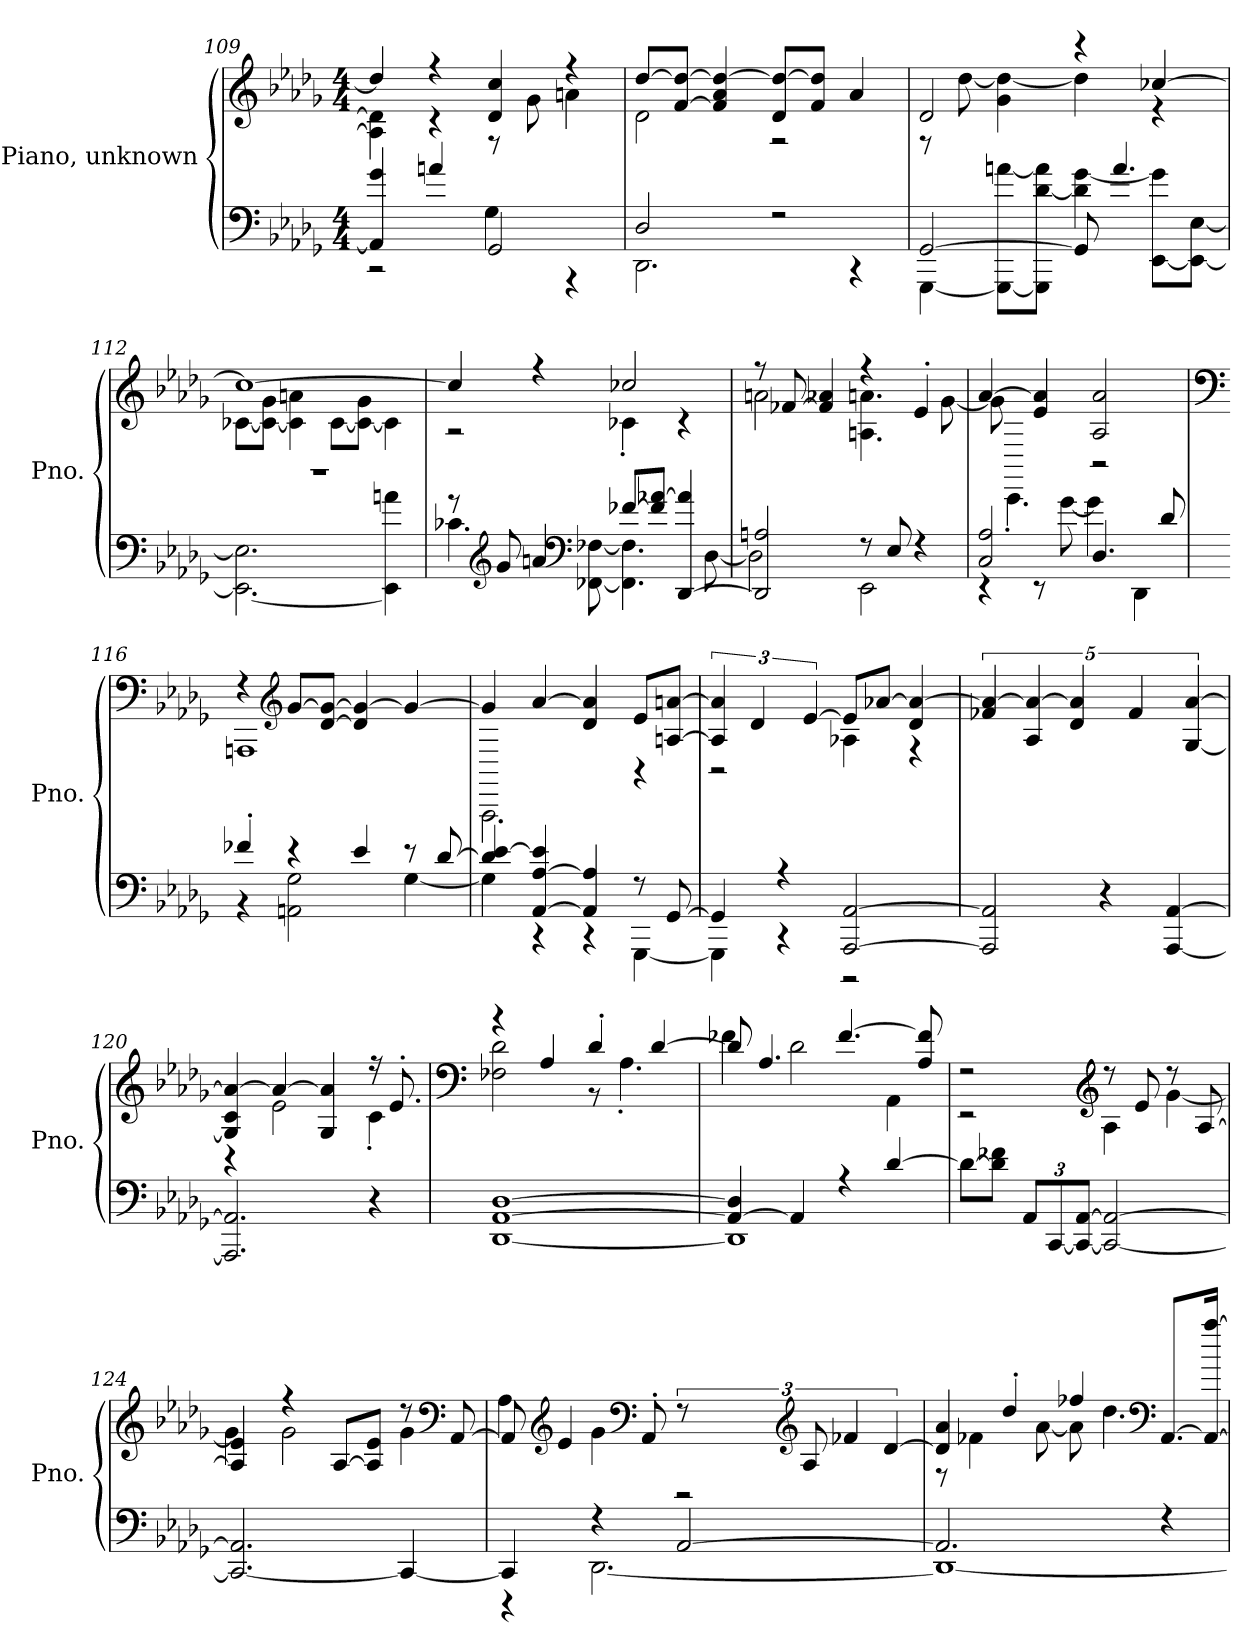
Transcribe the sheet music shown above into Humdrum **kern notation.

**kern	**kern
*part1	*part1
*staff2	*staff1
*I"Piano, unknown	*
*I'Pno.	*
*clefF4	*clefG2
*k[b-e-a-d-g-]	*k[b-e-a-d-g-]
*M4/4	*M4/4
=109	=109
*^	*^
4AA/] 4g-/	2r	4dd/]	4A\] 4d-\]
4an/	.	4r	4r
2GG-/	4G-\	4d-/ 4cc/	8r
.	.	.	8g-\
.	4r	4r	4an\
!!LO:LB:g=z	!!
=110	=110	=110	=110
2D-/	2.DD-\	[8dd-/L	2d-\
.	.	[8f/ 8dd-/_J	.
.	.	4f/] 4a-/ 4dd-/_	.
2r	.	8d-/ 8dd-/_L	2r
.	.	8f/ 8dd-/]J	.
.	4r	4a-/	.
=111	=111	=111	=111
[2GG-/	[4GGG-\	2d-/	8r
.	.	.	[8dd-\
.	8GGG-\_ [8an\L	.	4g-\ 4dd-\_
.	8GGG-\] [8d-\ 8a\]J	.	.
8GG-/]	4d-\] [4g-\	4r	4dd-\]
4.a/	.	.	.
.	[8EE-\ 8g-\]L	[4cc-X/	4r
.	8EE-\_ [8E-\J	.	.
=112	=112	=112	=112
1r	2.EE-\_ 2.E-\]	1cc-_	[8c-X\L
.	.	.	8c-\_ 8g-\J
.	.	.	4c-\] 4an\
.	.	.	[8c-\L
.	.	.	8c-\_ 8g-\J
.	4EE-\] 4an\	.	4c-\]
!!LO:LB:g=z	!!
=113	=113	=113	=113
8r	4.c-X\	4cc-/]	2r
*clefG2	*	*	*
8g-/	.	.	.
4an/	.	4r	.
*clefF4	*	*	*
.	[8FF-X\ [8F-X\	.	.
[8f-X/L	4.FF-\] 4.F-\]	2cc-X/	4c-X'\
8f-/] [8a-X/J	.	.	.
[4DD-/ 4a-/]	.	.	4r
.	[8D-\	.	.
=114	=114	=114	=114
2DD-/] 2An/	2D-\]	8r	2an\
.	.	[8f-X/	.
.	.	4f-/] 4a-X/	.
8r	2EE-\	4r	4.An\ 4.an\
8E-/	.	.	.
4r	.	4e-'/	.
.	.	.	[8g-\
=115	=115	=115	=115
2C/ 2A-/	4r	[4a-/	8g-\]
.	.	.	4.CC'\
.	8r	4e-/ 4a-/]	.
.	[8g-\	.	.
4.D-/	4g-\]	2A-/ 2a-/	2r
.	4DD-\	.	.
8d-/	.	.	.
!!LO:PB:g=z	!!
=116	=116	=116	=116
*	*	*clefF4	*
4f-X'/	4r	4r	1AAAn
*	*	*clefG2	*
4r	2AAn\ 2G-\	[8g-/L	.
.	.	[8d-/ 8g-/_J	.
4e-/	.	4d-/] 4g-/_	.
8r	[4G-\	4g-/_	.
[8d-/	.	.	.
=117	=117	=117	=117
4d-/] [4e-/	4G-\]	4g-/]	2.AAA-\
[4AA-/ [4A-/ 4e-/]	4r	[4a-/	.
4AA-/] 4A-/]	4r	4d-/ 4a-/]	.
8r	[4GGG-\	8e-/L	4r
[8GG-/	.	[8An/ [8an/J	.
=118	=118	=118	=118
4GG-/]	4GGG-\]	6A/] 6a/]	2r
.	.	6d-/	.
4r	4r	.	.
.	.	[6e-/	.
[2AAA-/ [2AA-/	2r	8e-/L]	4A-X\
.	.	[8a-X/J	.
.	.	4d-/ 4a-/_	4r
*v	*v	*	*
*	*v	*v
=119	=119
2AAA-/] 2AA-/]	5f-X/ 5a-/_
.	5A-/ 5a-/_
.	5d-/ 5a-/]
4r	.
.	5f-/
[4AAA-/ [4AA-/	.
.	[5G-/ [5a-/
!!LO:LB:g=z
=120	=120
*	*^
2.AAA-/] 2.AA-/]	4G-/] 4c/ 4a-/_	4r
.	4a-/_	2e-\
.	4G-/ 4a-/]	.
4r	16r	4c'\
.	8.e-'/	.
=121	=121	=121
*	*clefF4	*
*^	*	*
[1AA- [1D-	[1DD-	4r	2F-X\ 2d-\
.	.	4A-/	.
.	.	4d-'/	8r
.	.	.	4.A-'\
.	.	[4d-/	.
=122	=122	=122	=122
4AA-/_ 4D-/]	1DD-]	8d-/]	4f-X\
.	.	4.A-/	.
4AA-/]	.	.	2d-\
4r	.	[4.f-/	.
[4d-/	.	.	4AA-\
.	.	8A-/ 8f-/]	.
*v	*v	*	*
=123	=123	=123
8d-\L_	2r	2r
8d-\] 8f-X\J	.	.
*Xbrackettup	*	*
12AA-/L	.	.
[12CC/	.	.
12CC/_ [12AA-/J	.	.
*	*clefG2	*
2CC/_ 2AA-/_	8r	4A-\
.	8e-/	.
.	8r	[4g-\
.	[8A-/	.
!!LO:LB:g=z	!!
=124	=124	=124
2.CC/_ 2.AA-/]	4A-/] 4e-/	4g-\]
.	4r	2g-\
.	[8A-/L	.
.	8A-/] 8e-/J	.
4CC/_	8r	4g-\
*	*clefF4	*
.	[8AA-/	.
=125	=125	=125
*^	*	*
4CC/]	4r	8AA-/]	4A-\
*	*	*clefG2	*
.	.	4e-/	.
4r	[2.DD-\	.	4g-\
*	*	*clefF4	*
.	.	8AA-'/	.
[2AA-/	.	12r	2r
*	*	*clefG2	*
.	.	12A-/	.
.	.	6f-X/	.
.	.	[6d-/	.
=126	=126	=126	=126
2.AA-/]	1DD-_	4d-/] 4a-/	8r
.	.	.	4f-X\
.	.	4dd-'/	.
.	.	.	[8a-\
.	.	4ff-X/	8a-\]
.	.	.	4.dd-\
*	*	*clefF4	*
4r	.	[8.AA-/L	.
.	.	16AA-/_ [16aa-/Jk	.
*v	*v	*	*
*	*v	*v
=	=
*-	*-
